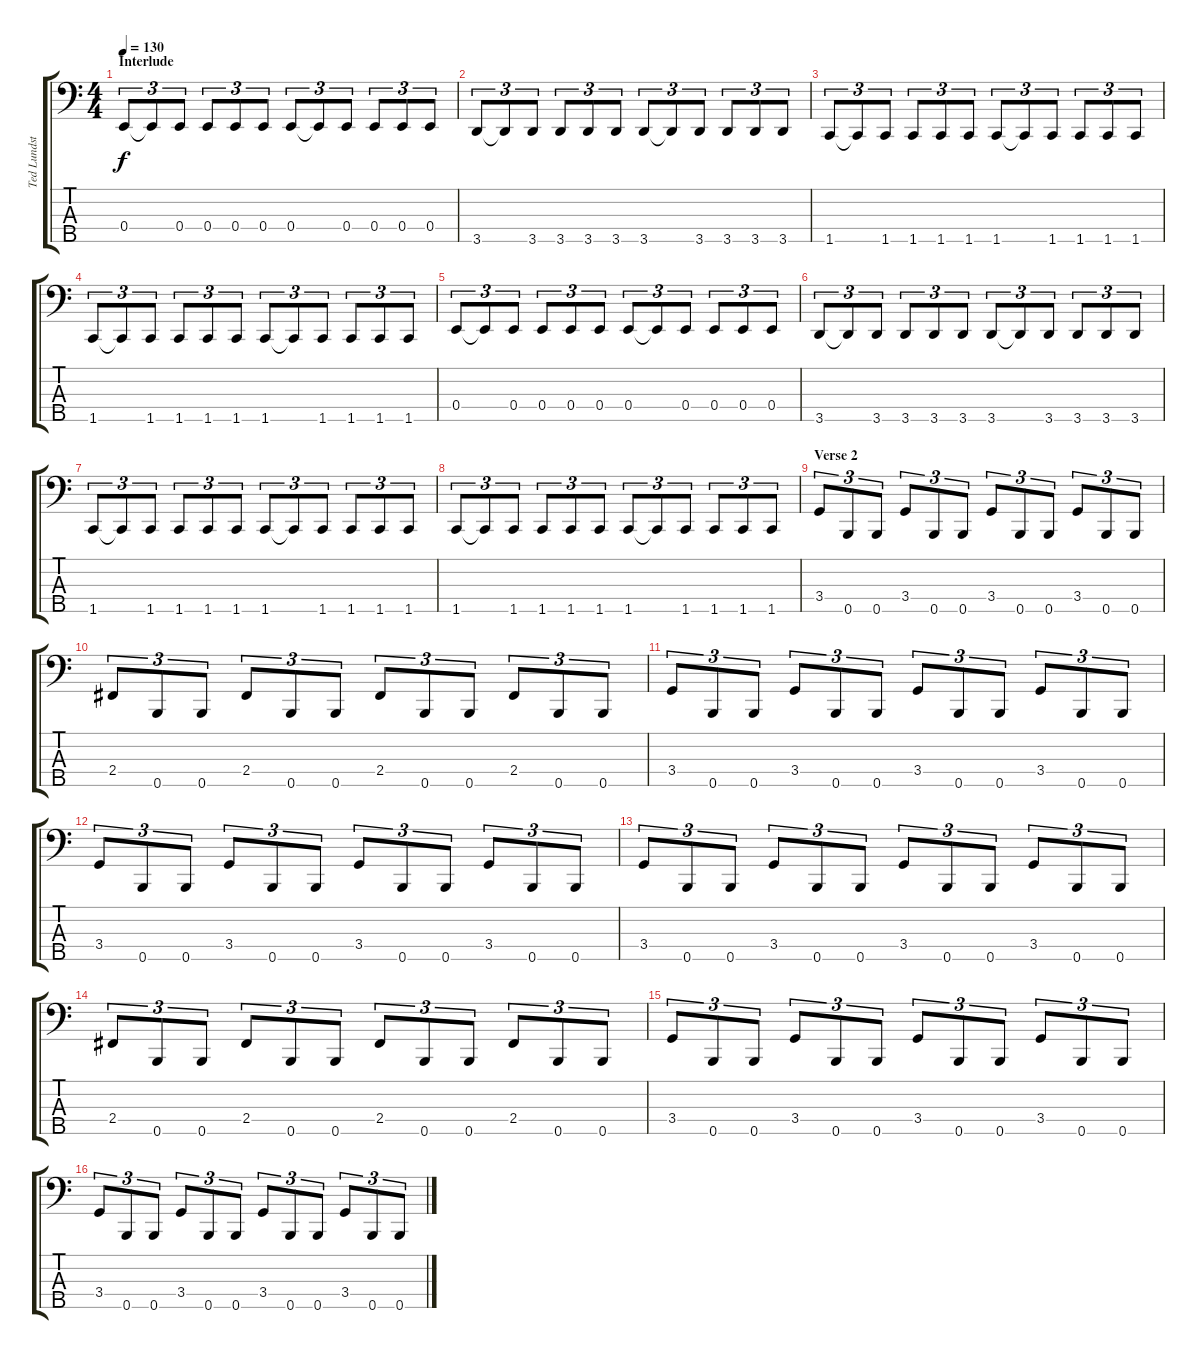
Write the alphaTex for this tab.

\track ("Ted Lundström" "Ted Lundst") {instrument electricbasspick}
\staff {score tabs}
\tuning (G2 D2 A1 E1 B0) {hide}
\ts (4 4)
\section ("" "Interlude")
\tempo 130
\clef f4
\ks c
0.4.8{tu (3 2) dy f} 0.4{t}.8{tu (3 2)} 0.4.8{tu (3 2)} 0.4.8{tu (3 2)} 0.4.8{tu (3 2)} 0.4.8{tu (3 2)} 0.4.8{tu (3 2)} 0.4{t}.8{tu (3 2)} 0.4.8{tu (3 2)} 0.4.8{tu (3 2)} 0.4.8{tu (3 2)} 0.4.8{tu (3 2)} |
3.5.8{tu (3 2)} 3.5{t}.8{tu (3 2)} 3.5.8{tu (3 2)} 3.5.8{tu (3 2)} 3.5.8{tu (3 2)} 3.5.8{tu (3 2)} 3.5.8{tu (3 2)} 3.5{t}.8{tu (3 2)} 3.5.8{tu (3 2)} 3.5.8{tu (3 2)} 3.5.8{tu (3 2)} 3.5.8{tu (3 2)} |
1.5.8{tu (3 2)} 1.5{t}.8{tu (3 2)} 1.5.8{tu (3 2)} 1.5.8{tu (3 2)} 1.5.8{tu (3 2)} 1.5.8{tu (3 2)} 1.5.8{tu (3 2)} 1.5{t}.8{tu (3 2)} 1.5.8{tu (3 2)} 1.5.8{tu (3 2)} 1.5.8{tu (3 2)} 1.5.8{tu (3 2)} |
1.5.8{tu (3 2)} 1.5{t}.8{tu (3 2)} 1.5.8{tu (3 2)} 1.5.8{tu (3 2)} 1.5.8{tu (3 2)} 1.5.8{tu (3 2)} 1.5.8{tu (3 2)} 1.5{t}.8{tu (3 2)} 1.5.8{tu (3 2)} 1.5.8{tu (3 2)} 1.5.8{tu (3 2)} 1.5.8{tu (3 2)} |
0.4.8{tu (3 2)} 0.4{t}.8{tu (3 2)} 0.4.8{tu (3 2)} 0.4.8{tu (3 2)} 0.4.8{tu (3 2)} 0.4.8{tu (3 2)} 0.4.8{tu (3 2)} 0.4{t}.8{tu (3 2)} 0.4.8{tu (3 2)} 0.4.8{tu (3 2)} 0.4.8{tu (3 2)} 0.4.8{tu (3 2)} |
3.5.8{tu (3 2)} 3.5{t}.8{tu (3 2)} 3.5.8{tu (3 2)} 3.5.8{tu (3 2)} 3.5.8{tu (3 2)} 3.5.8{tu (3 2)} 3.5.8{tu (3 2)} 3.5{t}.8{tu (3 2)} 3.5.8{tu (3 2)} 3.5.8{tu (3 2)} 3.5.8{tu (3 2)} 3.5.8{tu (3 2)} |
1.5.8{tu (3 2)} 1.5{t}.8{tu (3 2)} 1.5.8{tu (3 2)} 1.5.8{tu (3 2)} 1.5.8{tu (3 2)} 1.5.8{tu (3 2)} 1.5.8{tu (3 2)} 1.5{t}.8{tu (3 2)} 1.5.8{tu (3 2)} 1.5.8{tu (3 2)} 1.5.8{tu (3 2)} 1.5.8{tu (3 2)} |
1.5.8{tu (3 2)} 1.5{t}.8{tu (3 2)} 1.5.8{tu (3 2)} 1.5.8{tu (3 2)} 1.5.8{tu (3 2)} 1.5.8{tu (3 2)} 1.5.8{tu (3 2)} 1.5{t}.8{tu (3 2)} 1.5.8{tu (3 2)} 1.5.8{tu (3 2)} 1.5.8{tu (3 2)} 1.5.8{tu (3 2)} |
\section ("" "Verse 2")
3.4.8{tu (3 2)} 0.5.8{tu (3 2)} 0.5.8{tu (3 2)} 3.4.8{tu (3 2)} 0.5.8{tu (3 2)} 0.5.8{tu (3 2)} 3.4.8{tu (3 2)} 0.5.8{tu (3 2)} 0.5.8{tu (3 2)} 3.4.8{tu (3 2)} 0.5.8{tu (3 2)} 0.5.8{tu (3 2)} |
2.4.8{tu (3 2)} 0.5.8{tu (3 2)} 0.5.8{tu (3 2)} 2.4.8{tu (3 2)} 0.5.8{tu (3 2)} 0.5.8{tu (3 2)} 2.4.8{tu (3 2)} 0.5.8{tu (3 2)} 0.5.8{tu (3 2)} 2.4.8{tu (3 2)} 0.5.8{tu (3 2)} 0.5.8{tu (3 2)} |
3.4.8{tu (3 2)} 0.5.8{tu (3 2)} 0.5.8{tu (3 2)} 3.4.8{tu (3 2)} 0.5.8{tu (3 2)} 0.5.8{tu (3 2)} 3.4.8{tu (3 2)} 0.5.8{tu (3 2)} 0.5.8{tu (3 2)} 3.4.8{tu (3 2)} 0.5.8{tu (3 2)} 0.5.8{tu (3 2)} |
3.4.8{tu (3 2)} 0.5.8{tu (3 2)} 0.5.8{tu (3 2)} 3.4.8{tu (3 2)} 0.5.8{tu (3 2)} 0.5.8{tu (3 2)} 3.4.8{tu (3 2)} 0.5.8{tu (3 2)} 0.5.8{tu (3 2)} 3.4.8{tu (3 2)} 0.5.8{tu (3 2)} 0.5.8{tu (3 2)} |
3.4.8{tu (3 2)} 0.5.8{tu (3 2)} 0.5.8{tu (3 2)} 3.4.8{tu (3 2)} 0.5.8{tu (3 2)} 0.5.8{tu (3 2)} 3.4.8{tu (3 2)} 0.5.8{tu (3 2)} 0.5.8{tu (3 2)} 3.4.8{tu (3 2)} 0.5.8{tu (3 2)} 0.5.8{tu (3 2)} |
2.4.8{tu (3 2)} 0.5.8{tu (3 2)} 0.5.8{tu (3 2)} 2.4.8{tu (3 2)} 0.5.8{tu (3 2)} 0.5.8{tu (3 2)} 2.4.8{tu (3 2)} 0.5.8{tu (3 2)} 0.5.8{tu (3 2)} 2.4.8{tu (3 2)} 0.5.8{tu (3 2)} 0.5.8{tu (3 2)} |
3.4.8{tu (3 2)} 0.5.8{tu (3 2)} 0.5.8{tu (3 2)} 3.4.8{tu (3 2)} 0.5.8{tu (3 2)} 0.5.8{tu (3 2)} 3.4.8{tu (3 2)} 0.5.8{tu (3 2)} 0.5.8{tu (3 2)} 3.4.8{tu (3 2)} 0.5.8{tu (3 2)} 0.5.8{tu (3 2)} |
3.4.8{tu (3 2)} 0.5.8{tu (3 2)} 0.5.8{tu (3 2)} 3.4.8{tu (3 2)} 0.5.8{tu (3 2)} 0.5.8{tu (3 2)} 3.4.8{tu (3 2)} 0.5.8{tu (3 2)} 0.5.8{tu (3 2)} 3.4.8{tu (3 2)} 0.5.8{tu (3 2)} 0.5.8{tu (3 2)}
